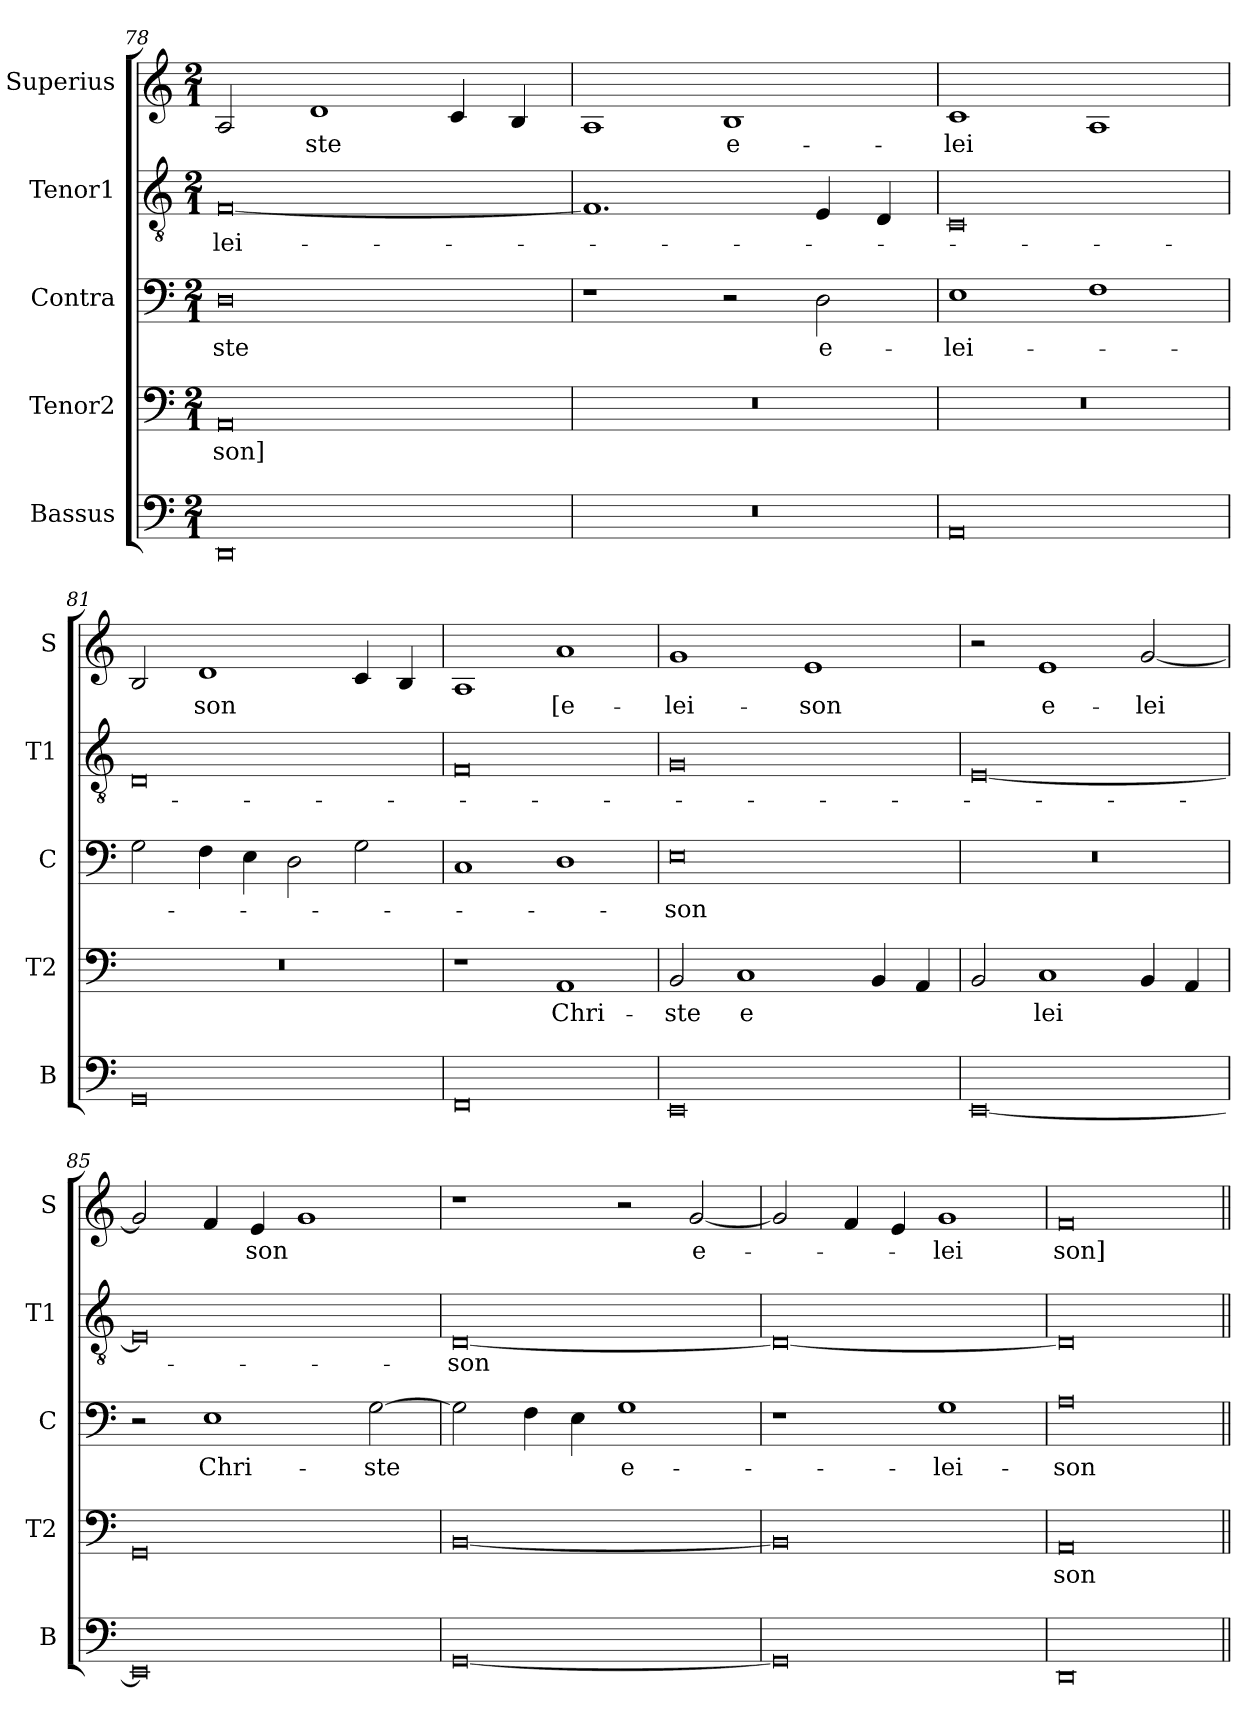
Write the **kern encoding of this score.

**kern	**kern	**text	**kern	**text	**kern	**text	**kern	**text
*part5	*part4	*part4	*part3	*part3	*part2	*part2	*part1	*part1
*staff5	*staff4	*staff4	*staff3	*staff3	*staff2	*staff2	*staff1	*staff1
*I"Bassus	*I"Tenor2	*	*I"Contra	*	*I"Tenor1	*	*I"Superius	*
*I'B	*I'T2	*	*I'C	*	*I'T1	*	*I'S	*
*clefF4	*clefF4	*	*clefF4	*	*clefGv2	*	*clefG2	*
*k[]	*k[]	*	*k[]	*	*k[]	*	*k[]	*
*M2/1	*M2/1	*	*M2/1	*	*M2/1	*	*M2/1	*
=78	=78	=78	=78	=78	=78	=78	=78	=78
0DD	0AA	son]	0D	-ste	[0F	lei-	2A/	.
.	.	.	.	.	.	.	1d	-ste
.	.	.	.	.	.	.	4c/	.
.	.	.	.	.	.	.	4B/	.
=79	=79	=79	=79	=79	=79	=79	=79	=79
0r	0r	.	1r	.	1.F]	.	1A	.
.	.	.	2r	.	.	.	1B	e-
.	.	.	2D\	e-	4E/	.	.	.
.	.	.	.	.	4D/	.	.	.
=80	=80	=80	=80	=80	=80	=80	=80	=80
0AA	0r	.	1E	-lei-	0C	.	1c	-lei
.	.	.	1F	.	.	.	1A	.
=81	=81	=81	=81	=81	=81	=81	=81	=81
0GG	0r	.	2G\	.	0D	.	2B/	.
.	.	.	4F\	.	.	.	1d	son
.	.	.	4E\	.	.	.	.	.
.	.	.	2D\	.	.	.	.	.
.	.	.	2G\	.	.	.	4c/	.
.	.	.	.	.	.	.	4B/	.
=82	=82	=82	=82	=82	=82	=82	=82	=82
0FF	1r	.	1C	.	0F	.	1A	.
.	1AA	Chri-	1D	.	.	.	1a	[e-
=83	=83	=83	=83	=83	=83	=83	=83	=83
0EE	2BB/	-ste	0E	-son	0G	.	1g	-lei-
.	1C	e	.	.	.	.	.	.
.	.	.	.	.	.	.	1e	-son
.	4BB/	.	.	.	.	.	.	.
.	4AA/	.	.	.	.	.	.	.
=84	=84	=84	=84	=84	=84	=84	=84	=84
[0EE	2BB/	.	0r	.	[0E	.	2r	.
.	1C	lei	.	.	.	.	1e	e-
.	4BB/	.	.	.	.	.	[2g/	-lei
.	4AA/	.	.	.	.	.	.	.
=85	=85	=85	=85	=85	=85	=85	=85	=85
0EE]	0GG	.	2r	.	0E]	.	2g/]	.
.	.	.	1E	Chri-	.	.	4f/	.
.	.	.	.	.	.	.	4e/	son
.	.	.	.	.	.	.	1g	.
.	.	.	[2G\	-ste	.	.	.	.
=86	=86	=86	=86	=86	=86	=86	=86	=86
[0GG	[0BB	.	2G\]	.	[0D	-son	1r	.
.	.	.	4F\	.	.	.	.	.
.	.	.	4E\	.	.	.	.	.
.	.	.	1G	e-	.	.	2r	.
.	.	.	.	.	.	.	[2g/	e-
=87	=87	=87	=87	=87	=87	=87	=87	=87
0GG]	0BB]	.	1r	.	0D_	.	2g/]	.
.	.	.	.	.	.	.	4f/	.
.	.	.	.	.	.	.	4e/	.
.	.	.	1G	-lei-	.	.	1g	-lei
=88	=88	=88	=88	=88	=88	=88	=88	=88
0DD	0AA	son	0A	-son	0D]	.	0f	son]
=||	=||	=||	=||	=||	=||	=||	=||	=||
*-	*-	*-	*-	*-	*-	*-	*-	*-
